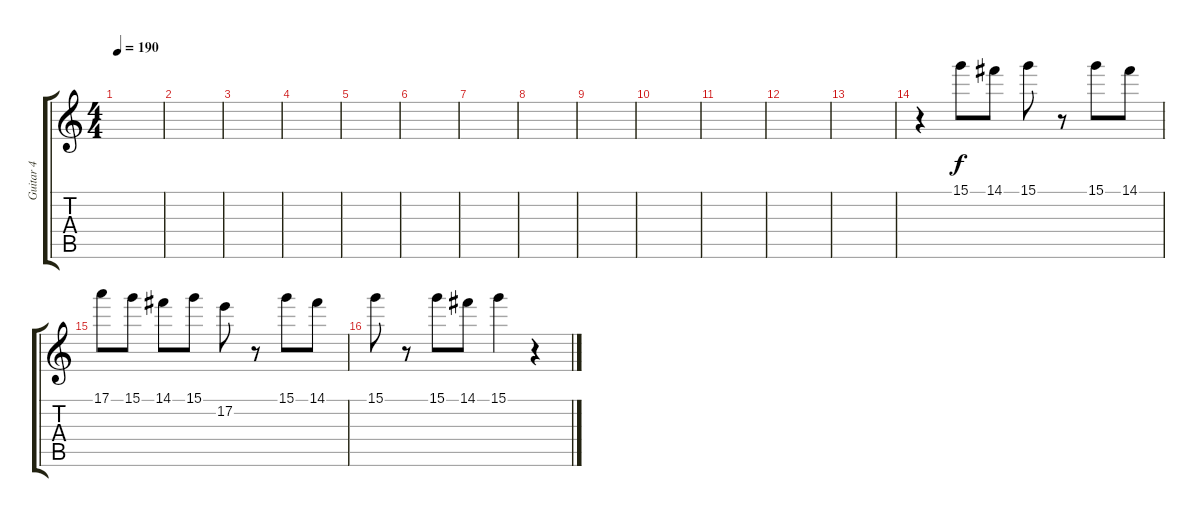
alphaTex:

\track ("Guitar 4" "Guitar 4") {instrument distortionguitar}
\staff {score tabs}
\tuning (E4 B3 G3 D3 A2 E2) {hide}
\ts (4 4)
\tempo 190
\clef g2
\ks c
|
|
|
|
|
|
|
|
|
|
|
|
|
r.4 15.1.8 14.1.8 15.1.8 r.8 15.1.8 14.1.8 |
17.1.8 15.1.8 14.1.8 15.1.8 17.2.8 r.8 15.1.8 14.1.8 |
15.1.8 r.8 15.1.8 14.1.8 15.1.4 r.4
